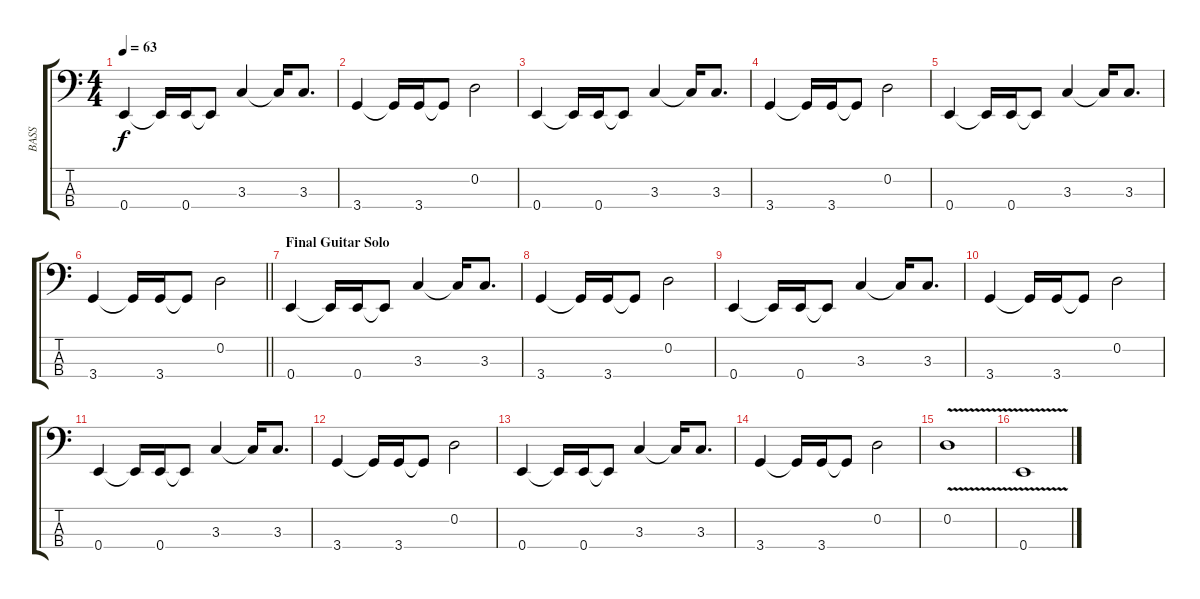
\track ("BASS" "BASS") {instrument electricbasspick}
\staff {score tabs}
\tuning (G2 D2 A1 E1) {hide}
\ts (4 4)
\tempo 63
\clef f4
\ks c
0.4.4{dy f} 0.4{t}.16 0.4.16 0.4{t}.8 3.3.4 3.3{t}.16 3.3.8{d} |
3.4.4 3.4{t}.16 3.4.16 3.4{t}.8 0.2.2 |
0.4.4 0.4{t}.16 0.4.16 0.4{t}.8 3.3.4 3.3{t}.16 3.3.8{d} |
3.4.4 3.4{t}.16 3.4.16 3.4{t}.8 0.2.2 |
0.4.4 0.4{t}.16 0.4.16 0.4{t}.8 3.3.4 3.3{t}.16 3.3.8{d} |
\barLineRight lightlight
3.4.4 3.4{t}.16 3.4.16 3.4{t}.8 0.2.2 |
\section ("" "Final Guitar Solo")
0.4.4 0.4{t}.16 0.4.16 0.4{t}.8 3.3.4 3.3{t}.16 3.3.8{d} |
3.4.4 3.4{t}.16 3.4.16 3.4{t}.8 0.2.2 |
0.4.4 0.4{t}.16 0.4.16 0.4{t}.8 3.3.4 3.3{t}.16 3.3.8{d} |
3.4.4 3.4{t}.16 3.4.16 3.4{t}.8 0.2.2 |
0.4.4 0.4{t}.16 0.4.16 0.4{t}.8 3.3.4 3.3{t}.16 3.3.8{d} |
3.4.4 3.4{t}.16 3.4.16 3.4{t}.8 0.2.2 |
0.4.4 0.4{t}.16 0.4.16 0.4{t}.8 3.3.4 3.3{t}.16 3.3.8{d} |
3.4.4 3.4{t}.16 3.4.16 3.4{t}.8 0.2.2 |
0.2{v}.1 |
0.4{v}.1{volume 4}
